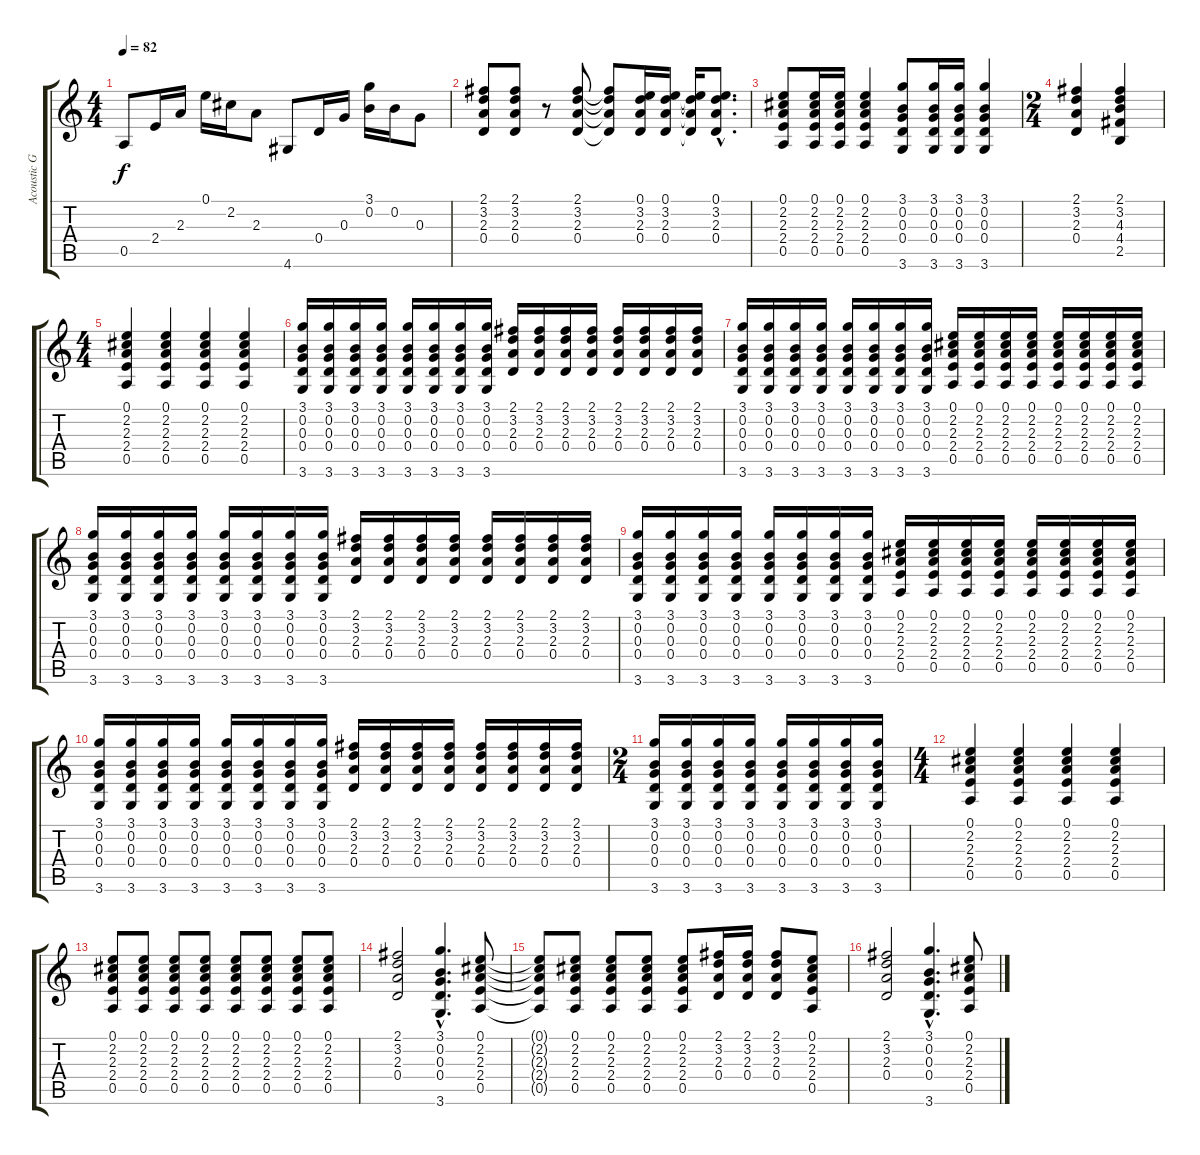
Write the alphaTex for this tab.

\track ("Acoustic Guitar" "Acoustic G") {instrument acousticguitarsteel}
\staff {score tabs}
\tuning (E4 B3 G3 D3 A2 E2) {hide}
\ts (4 4)
\tempo 82
\clef g2
\ks c
0.5.8{dy f} 2.4.16 2.3.16 0.1.16 2.2.16 2.3.8 4.6.8 0.4.16 0.3.16 (3.1 0.2).16 0.2.16 0.3.8 |
(2.1 3.2 2.3 0.4).8 (2.1 3.2 2.3 0.4).8 r.8 (2.1 3.2 2.3 0.4).8 (2.1{t} 3.2{t} 2.3{t} 0.4{t}).8 (0.1 3.2 2.3 0.4).16 (0.1 3.2 2.3 0.4).16 (0.1{t} 3.2{t} 2.3{t} 0.4{t}).16 (0.1{hac} 3.2{hac} 2.3{hac} 0.4{hac}).8{d} |
(0.1 2.2 2.3 2.4 0.5).8 (0.1 2.2 2.3 2.4 0.5).16 (0.1 2.2 2.3 2.4 0.5).16 (0.1 2.2 2.3 2.4 0.5).4 (3.1 0.2 0.3 0.4 3.6).8 (3.1 0.2 0.3 0.4 3.6).16 (3.1 0.2 0.3 0.4 3.6).16 (3.1 0.2 0.3 0.4 3.6).4 |
\ts (2 4)
(2.1 3.2 2.3 0.4).4 (2.1 3.2 4.3 4.4 2.5).4 |
\ts (4 4)
(0.1 2.2 2.3 2.4 0.5).4 (0.1 2.2 2.3 2.4 0.5).4 (0.1 2.2 2.3 2.4 0.5).4 (0.1 2.2 2.3 2.4 0.5).4 |
(3.1 0.2 0.3 0.4 3.6).16 (3.1 0.2 0.3 0.4 3.6).16 (3.1 0.2 0.3 0.4 3.6).16 (3.1 0.2 0.3 0.4 3.6).16 (3.1 0.2 0.3 0.4 3.6).16 (3.1 0.2 0.3 0.4 3.6).16 (3.1 0.2 0.3 0.4 3.6).16 (3.1 0.2 0.3 0.4 3.6).16 (2.1 3.2 2.3 0.4).16 (2.1 3.2 2.3 0.4).16 (2.1 3.2 2.3 0.4).16 (2.1 3.2 2.3 0.4).16 (2.1 3.2 2.3 0.4).16 (2.1 3.2 2.3 0.4).16 (2.1 3.2 2.3 0.4).16 (2.1 3.2 2.3 0.4).16 |
(3.1 0.2 0.3 0.4 3.6).16 (3.1 0.2 0.3 0.4 3.6).16 (3.1 0.2 0.3 0.4 3.6).16 (3.1 0.2 0.3 0.4 3.6).16 (3.1 0.2 0.3 0.4 3.6).16 (3.1 0.2 0.3 0.4 3.6).16 (3.1 0.2 0.3 0.4 3.6).16 (3.1 0.2 0.3 0.4 3.6).16 (0.1 2.2 2.3 2.4 0.5).16 (0.1 2.2 2.3 2.4 0.5).16 (0.1 2.2 2.3 2.4 0.5).16 (0.1 2.2 2.3 2.4 0.5).16 (0.1 2.2 2.3 2.4 0.5).16 (0.1 2.2 2.3 2.4 0.5).16 (0.1 2.2 2.3 2.4 0.5).16 (0.1 2.2 2.3 2.4 0.5).16 |
(3.1 0.2 0.3 0.4 3.6).16 (3.1 0.2 0.3 0.4 3.6).16 (3.1 0.2 0.3 0.4 3.6).16 (3.1 0.2 0.3 0.4 3.6).16 (3.1 0.2 0.3 0.4 3.6).16 (3.1 0.2 0.3 0.4 3.6).16 (3.1 0.2 0.3 0.4 3.6).16 (3.1 0.2 0.3 0.4 3.6).16 (2.1 3.2 2.3 0.4).16 (2.1 3.2 2.3 0.4).16 (2.1 3.2 2.3 0.4).16 (2.1 3.2 2.3 0.4).16 (2.1 3.2 2.3 0.4).16 (2.1 3.2 2.3 0.4).16 (2.1 3.2 2.3 0.4).16 (2.1 3.2 2.3 0.4).16 |
(3.1 0.2 0.3 0.4 3.6).16 (3.1 0.2 0.3 0.4 3.6).16 (3.1 0.2 0.3 0.4 3.6).16 (3.1 0.2 0.3 0.4 3.6).16 (3.1 0.2 0.3 0.4 3.6).16 (3.1 0.2 0.3 0.4 3.6).16 (3.1 0.2 0.3 0.4 3.6).16 (3.1 0.2 0.3 0.4 3.6).16 (0.1 2.2 2.3 2.4 0.5).16 (0.1 2.2 2.3 2.4 0.5).16 (0.1 2.2 2.3 2.4 0.5).16 (0.1 2.2 2.3 2.4 0.5).16 (0.1 2.2 2.3 2.4 0.5).16 (0.1 2.2 2.3 2.4 0.5).16 (0.1 2.2 2.3 2.4 0.5).16 (0.1 2.2 2.3 2.4 0.5).16 |
(3.1 0.2 0.3 0.4 3.6).16 (3.1 0.2 0.3 0.4 3.6).16 (3.1 0.2 0.3 0.4 3.6).16 (3.1 0.2 0.3 0.4 3.6).16 (3.1 0.2 0.3 0.4 3.6).16 (3.1 0.2 0.3 0.4 3.6).16 (3.1 0.2 0.3 0.4 3.6).16 (3.1 0.2 0.3 0.4 3.6).16 (2.1 3.2 2.3 0.4).16 (2.1 3.2 2.3 0.4).16 (2.1 3.2 2.3 0.4).16 (2.1 3.2 2.3 0.4).16 (2.1 3.2 2.3 0.4).16 (2.1 3.2 2.3 0.4).16 (2.1 3.2 2.3 0.4).16 (2.1 3.2 2.3 0.4).16 |
\ts (2 4)
(3.1 0.2 0.3 0.4 3.6).16 (3.1 0.2 0.3 0.4 3.6).16 (3.1 0.2 0.3 0.4 3.6).16 (3.1 0.2 0.3 0.4 3.6).16 (3.1 0.2 0.3 0.4 3.6).16 (3.1 0.2 0.3 0.4 3.6).16 (3.1 0.2 0.3 0.4 3.6).16 (3.1 0.2 0.3 0.4 3.6).16 |
\ts (4 4)
(0.1 2.2 2.3 2.4 0.5).4 (0.1 2.2 2.3 2.4 0.5).4 (0.1 2.2 2.3 2.4 0.5).4 (0.1 2.2 2.3 2.4 0.5).4 |
(0.1 2.2 2.3 2.4 0.5).8 (0.1 2.2 2.3 2.4 0.5).8 (0.1 2.2 2.3 2.4 0.5).8 (0.1 2.2 2.3 2.4 0.5).8 (0.1 2.2 2.3 2.4 0.5).8 (0.1 2.2 2.3 2.4 0.5).8 (0.1 2.2 2.3 2.4 0.5).8 (0.1 2.2 2.3 2.4 0.5).8 |
(2.1 3.2 2.3 0.4).2 (3.1{hac} 0.2{hac} 0.3{hac} 0.4{hac} 3.6{hac}).4{d} (0.1 2.2 2.3 2.4 0.5).8 |
(0.1{t} 2.2{t} 2.3{t} 2.4{t} 0.5{t}).8 (0.1 2.2 2.3 2.4 0.5).8 (0.1 2.2 2.3 2.4 0.5).8 (0.1 2.2 2.3 2.4 0.5).8 (0.1 2.2 2.3 2.4 0.5).8 (2.1 3.2 2.3 0.4).16 (2.1 3.2 2.3 0.4).16 (2.1 3.2 2.3 0.4).8 (0.1 2.2 2.3 2.4 0.5).8 |
(2.1 3.2 2.3 0.4).2 (3.1{hac} 0.2{hac} 0.3{hac} 0.4{hac} 3.6{hac}).4{d} (0.1 2.2 2.3 2.4 0.5).8
